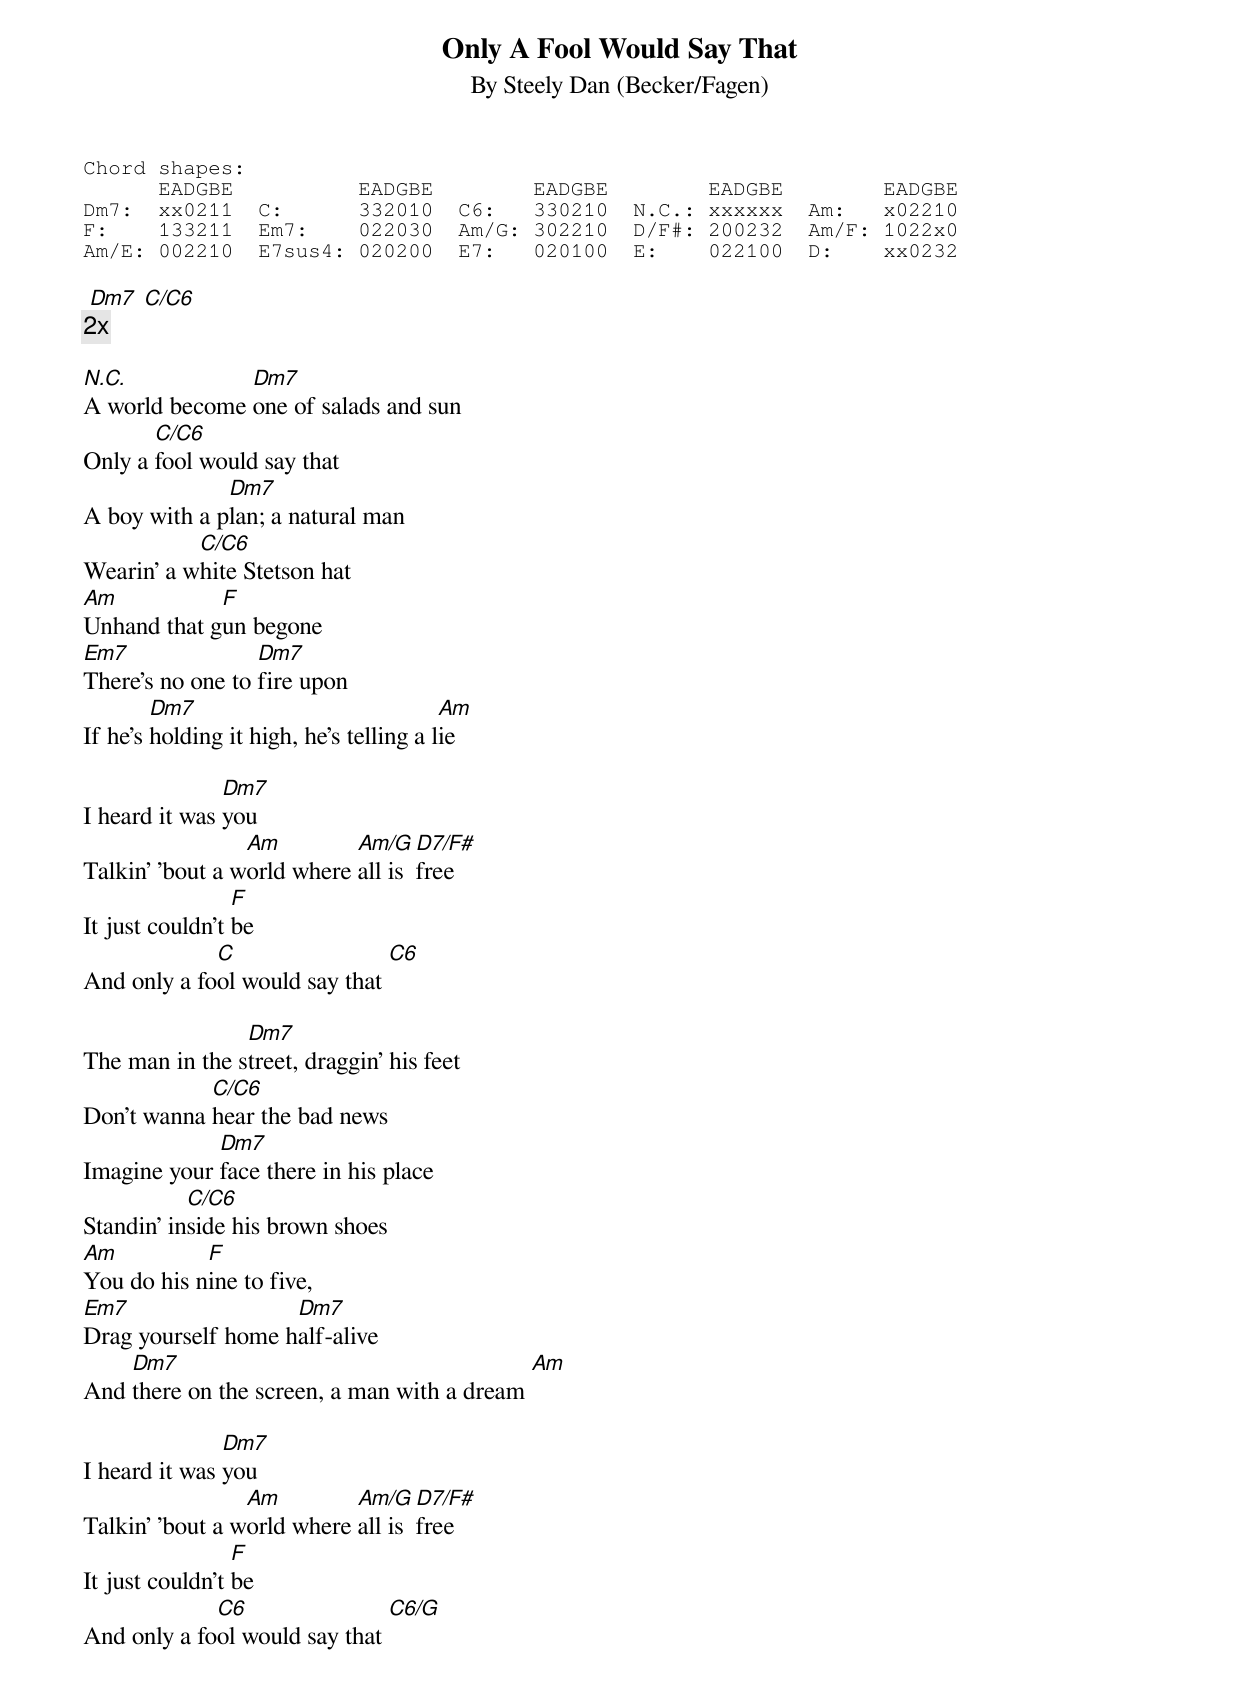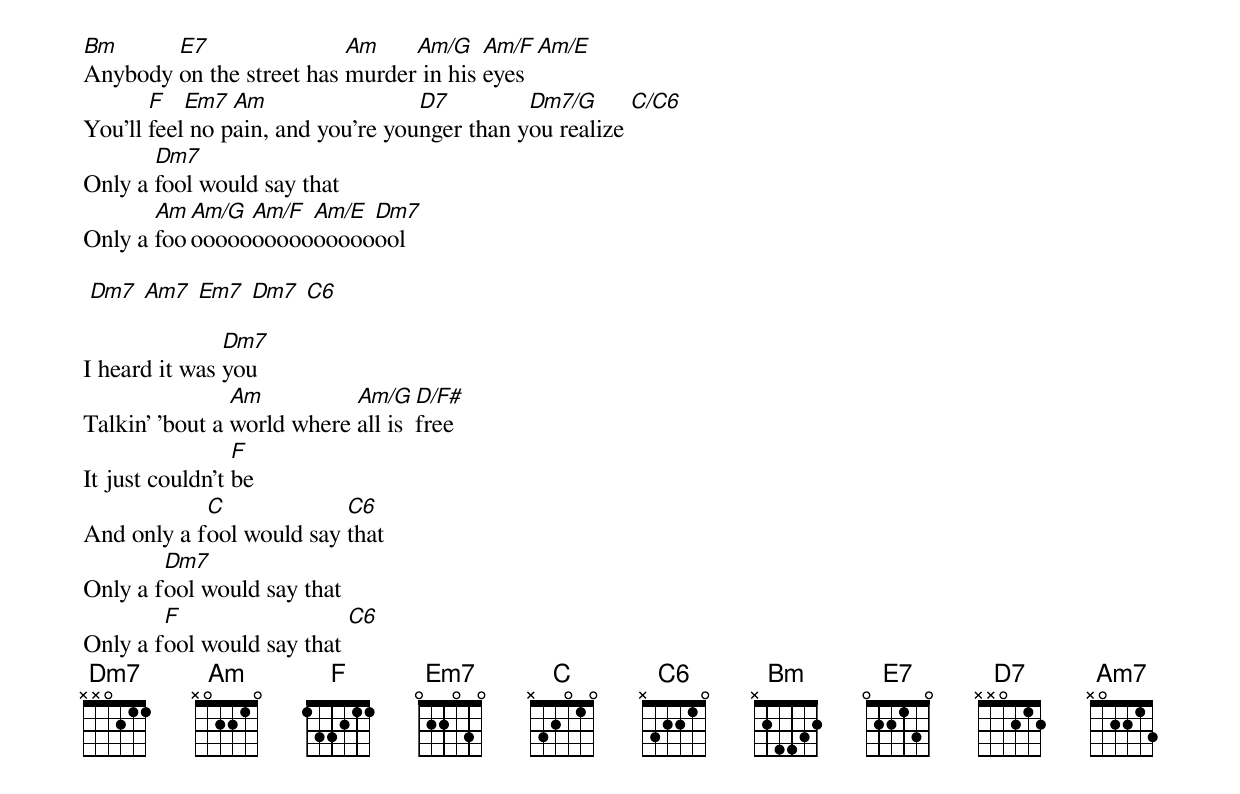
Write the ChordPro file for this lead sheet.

{title: Only A Fool Would Say That}
{subtitle: By Steely Dan (Becker/Fagen)}

{sot}
Chord shapes:
      EADGBE          EADGBE        EADGBE        EADGBE        EADGBE
Dm7:  xx0211  C:      332010  C6:   330210  N.C.: xxxxxx  Am:   x02210
F:    133211  Em7:    022030  Am/G: 302210  D/F#: 200232  Am/F: 1022x0
Am/E: 002210  E7sus4: 020200  E7:   020100  E:    022100  D:    xx0232
{eot}

 [Dm7] [C/C6]
{c:2x}

[N.C.]A world become [Dm7]one of salads and sun
Only a [C/C6]fool would say that
A boy with a p[Dm7]lan; a natural man
Wearin' a w[C/C6]hite Stetson hat
[Am]Unhand that g[F]un begone
[Em7]There's no one to [Dm7]fire upon
If he's [Dm7]holding it high, he's telling a l[Am]ie

I heard it was [Dm7]you
Talkin' 'bout a w[Am]orld where [Am/G]all is [D7/F#]free
It just couldn't [F]be
And only a fo[C]ol would say that [C6]

The man in the s[Dm7]treet, draggin' his feet
Don't wanna [C/C6]hear the bad news
Imagine your [Dm7]face there in his place
Standin' in[C/C6]side his brown shoes
[Am]You do his n[F]ine to five,
[Em7]Drag yourself home h[Dm7]alf-alive
And [Dm7]there on the screen, a man with a dream [Am]

I heard it was [Dm7]you
Talkin' 'bout a w[Am]orld where [Am/G]all is [D7/F#]free
It just couldn't [F]be
And only a fo[C6]ol would say that [C6/G]

[Bm]Anybody [E7]on the street has [Am]murder[Am/G] in his [Am/F]eyes [Am/E]
You'll [F]feel[Em7] no p[Am]ain, and you're you[D7]nger than y[Dm7/G]ou realize [C/C6]
Only a [Dm7]fool would say that
Only a [Am]foo[Am/G]ooooo[Am/F]ooooo[Am/E]ooooo[Dm7]ool

 [Dm7] [Am7] [Em7] [Dm7] [C6]

I heard it was [Dm7]you
Talkin' 'bout a [Am]world where [Am/G]all is [D/F#]free
It just couldn't [F]be
And only a f[C]ool would say [C6]that
Only a f[Dm7]ool would say that
Only a f[F]ool would say that [C6]
